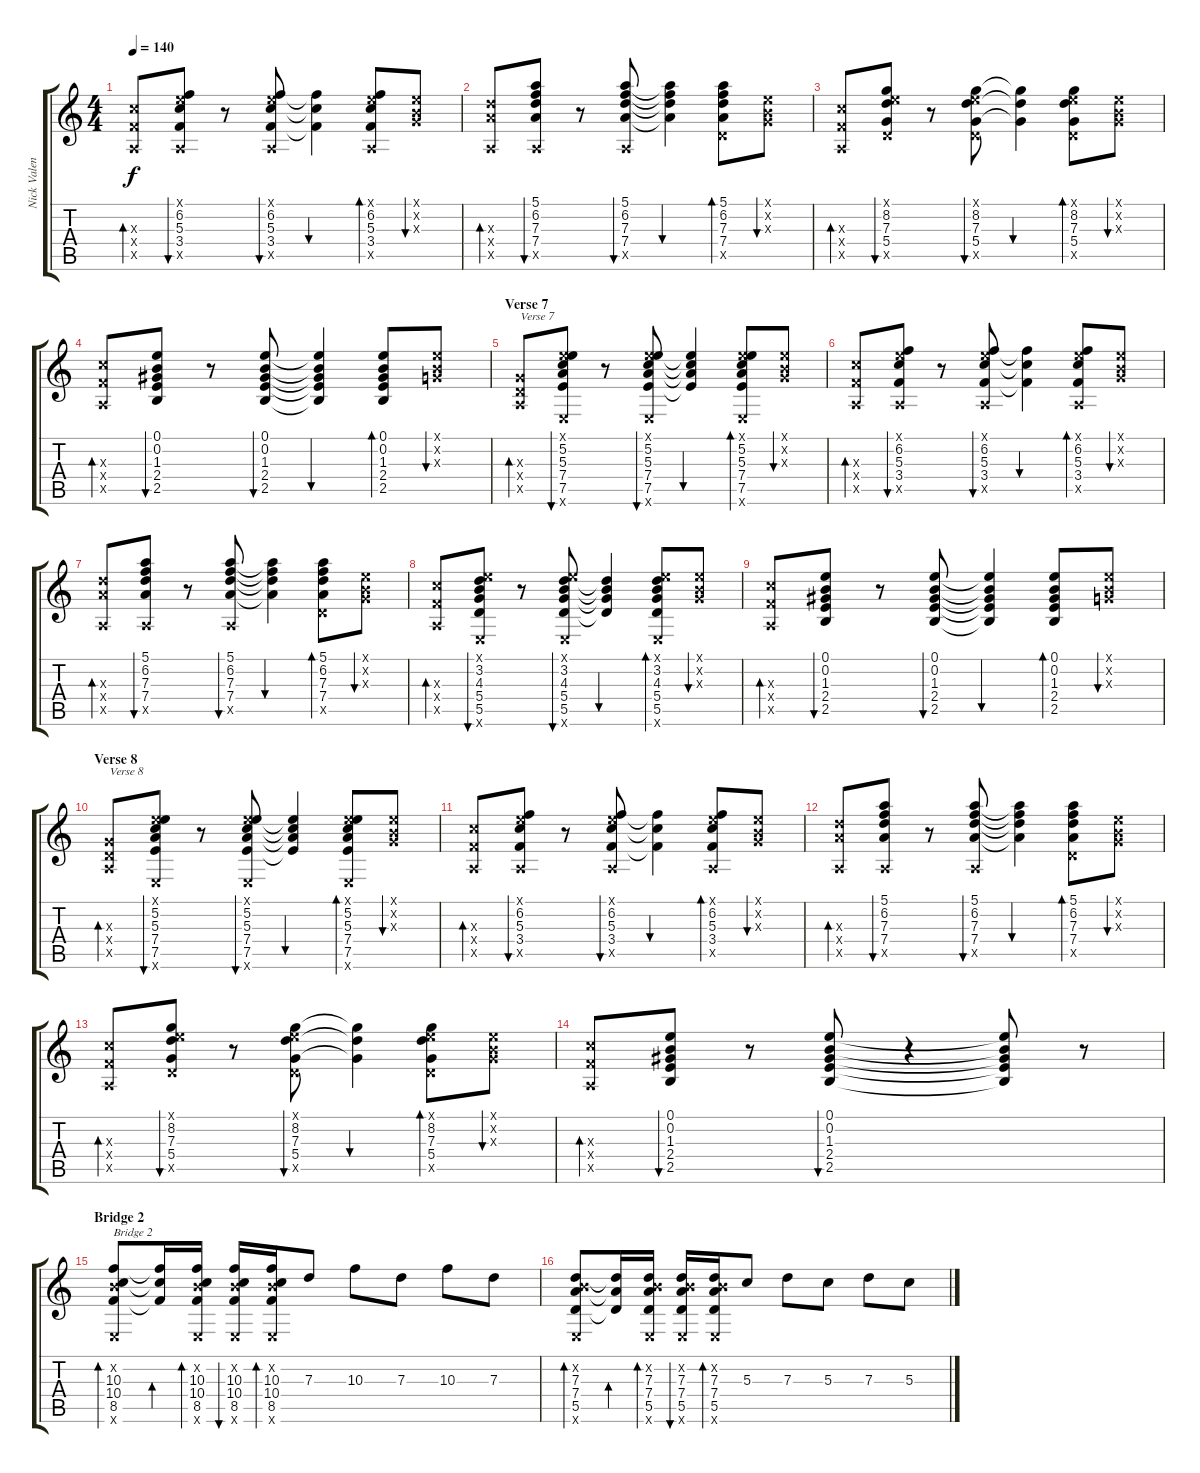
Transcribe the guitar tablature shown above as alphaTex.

\track ("Nick Valensi? (left)" "Nick Valen") {instrument electricguitarjazz}
\staff {score tabs}
\tuning (E4 B3 G3 D3 A2 E2) {hide}
\ts (4 4)
\tempo 140
\clef g2
\ks c
(5.3{x} 3.4{x} 0.5{x}).8{bd 60 dy f} (0.1{x} 6.2 5.3 3.4 0.5{x}).8{bu 60} r.8 (0.1{x} 6.2 5.3 3.4 0.5{x}).8{bu 60} (6.2{t} 5.3{t} 3.4{t}).4{bu 60} (0.1{x} 6.2 5.3 3.4 0.5{x}).8{bd 60} (0.1{x} 0.2{x} 0.3{x}).8{bu 60} |
(7.3{x} 7.4{x} 0.5{x}).8{bd 60} (5.1 6.2 7.3 7.4 0.5{x}).8{bu 60} r.8 (5.1 6.2 7.3 7.4 0.5{x}).8{bu 60} (5.1{t} 6.2{t} 7.3{t} 7.4{t}).4{bu 60} (5.1 6.2 7.3 7.4 5.5{x}).8{bd 60} (0.1{x} 0.2{x} 0.3{x}).8{bu 60} |
(5.3{x} 3.4{x} 0.5{x}).8{bd 60} (0.1{x} 8.2 7.3 5.4 5.5{x}).8{bu 60} r.8 (0.1{x} 8.2 7.3 5.4 5.5{x}).8{bu 60} (8.2{t} 7.3{t} 5.4{t}).4{bu 60} (0.1{x} 8.2 7.3 5.4 5.5{x}).8{bd 60} (0.1{x} 0.2{x} 0.3{x}).8{bu 60} |
(5.3{x} 3.4{x} 0.5{x}).8{bd 60} (0.1 0.2 1.3 2.4 2.5).8{bu 60} r.8 (0.1 0.2 1.3 2.4 2.5).8{bu 60} (0.1{t} 0.2{t} 1.3{t} 2.4{t} 2.5{t}).4{bu 60} (0.1 0.2 1.3 2.4 2.5).8{bd 60} (0.1{x} 0.2{x} 0.3{x}).8{bu 60} |
\section ("" "Verse 7")
(0.3{x} 0.4{x} 0.5{x}).8{bd 60 txt "Verse 7"} (0.1{x} 5.2 5.3 7.4 7.5 0.6{x}).8{bu 60} r.8 (0.1{x} 5.2 5.3 7.4 7.5 0.6{x}).8{bu 60} (5.2{t} 5.3{t} 7.4{t} 7.5{t}).4{bu 60} (0.1{x} 5.2 5.3 7.4 7.5 0.6{x}).8{bd 60} (0.1{x} 0.2{x} 0.3{x}).8{bu 60} |
(5.3{x} 3.4{x} 0.5{x}).8{bd 60} (0.1{x} 6.2 5.3 3.4 0.5{x}).8{bu 60} r.8 (0.1{x} 6.2 5.3 3.4 0.5{x}).8{bu 60} (6.2{t} 5.3{t} 3.4{t}).4{bu 60} (0.1{x} 6.2 5.3 3.4 0.5{x}).8{bd 60} (0.1{x} 0.2{x} 0.3{x}).8{bu 60} |
(7.3{x} 7.4{x} 0.5{x}).8{bd 60} (5.1 6.2 7.3 7.4 0.5{x}).8{bu 60} r.8 (5.1 6.2 7.3 7.4 0.5{x}).8{bu 60} (5.1{t} 6.2{t} 7.3{t} 7.4{t}).4{bu 60} (5.1 6.2 7.3 7.4 5.5{x}).8{bd 60} (0.1{x} 0.2{x} 0.3{x}).8{bu 60} |
(5.3{x} 3.4{x} 0.5{x}).8{bd 60} (0.1{x} 3.2 4.3 5.4 5.5 0.6{x}).8{bu 60} r.8 (0.1{x} 3.2 4.3 5.4 5.5 0.6{x}).8{bu 60} (3.2{t} 4.3{t} 5.4{t} 5.5{t}).4{bu 60} (0.1{x} 3.2 4.3 5.4 5.5 0.6{x}).8{bd 60} (0.1{x} 0.2{x} 0.3{x}).8{bu 60} |
(5.3{x} 3.4{x} 0.5{x}).8{bd 60} (0.1 0.2 1.3 2.4 2.5).8{bu 60} r.8 (0.1 0.2 1.3 2.4 2.5).8{bu 60} (0.1{t} 0.2{t} 1.3{t} 2.4{t} 2.5{t}).4{bu 60} (0.1 0.2 1.3 2.4 2.5).8{bd 60} (0.1{x} 0.2{x} 0.3{x}).8{bu 60} |
\section ("" "Verse 8")
(0.3{x} 0.4{x} 0.5{x}).8{bd 60 txt "Verse 8"} (0.1{x} 5.2 5.3 7.4 7.5 0.6{x}).8{bu 60} r.8 (0.1{x} 5.2 5.3 7.4 7.5 0.6{x}).8{bu 60} (5.2{t} 5.3{t} 7.4{t} 7.5{t}).4{bu 60} (0.1{x} 5.2 5.3 7.4 7.5 0.6{x}).8{bd 60} (0.1{x} 0.2{x} 0.3{x}).8{bu 60} |
(5.3{x} 3.4{x} 0.5{x}).8{bd 60} (0.1{x} 6.2 5.3 3.4 0.5{x}).8{bu 60} r.8 (0.1{x} 6.2 5.3 3.4 0.5{x}).8{bu 60} (6.2{t} 5.3{t} 3.4{t}).4{bu 60} (0.1{x} 6.2 5.3 3.4 0.5{x}).8{bd 60} (0.1{x} 0.2{x} 0.3{x}).8{bu 60} |
(7.3{x} 7.4{x} 0.5{x}).8{bd 60} (5.1 6.2 7.3 7.4 0.5{x}).8{bu 60} r.8 (5.1 6.2 7.3 7.4 0.5{x}).8{bu 60} (5.1{t} 6.2{t} 7.3{t} 7.4{t}).4{bu 60} (5.1 6.2 7.3 7.4 5.5{x}).8{bd 60} (0.1{x} 0.2{x} 0.3{x}).8{bu 60} |
(5.3{x} 3.4{x} 0.5{x}).8{bd 60} (0.1{x} 8.2 7.3 5.4 5.5{x}).8{bu 60} r.8 (0.1{x} 8.2 7.3 5.4 5.5{x}).8{bu 60} (8.2{t} 7.3{t} 5.4{t}).4{bu 60} (0.1{x} 8.2 7.3 5.4 5.5{x}).8{bd 60} (0.1{x} 0.2{x} 0.3{x}).8{bu 60} |
(5.3{x} 3.4{x} 0.5{x}).8{bd 60} (0.1 0.2 1.3 2.4 2.5).8{bu 60} r.8 (0.1 0.2 1.3 2.4 2.5).8{bu 60} r.4 (0.1{t} 0.2{t} 1.3{t} 2.4{t} 2.5{t}).8 r.8 |
\section ("" "Bridge 2")
(0.2{x} 10.3 10.4 8.5 0.6{x}).8{bd 30 txt "Bridge 2"} (10.3{t} 10.4{t} 8.5{t}).16{bd 30} (0.2{x} 10.3 10.4 8.5 0.6{x}).16{bd 30} (0.2{x} 10.3 10.4 8.5 0.6{x}).16{bu 30} (0.2{x} 10.3 10.4 8.5 0.6{x}).16{bd 30} 7.3.8 10.3.8 7.3.8 10.3.8 7.3.8 |
(0.2{x} 7.3 7.4 5.5 0.6{x}).8{bd 30} (7.3{t} 7.4{t} 5.5{t}).16{bd 30} (0.2{x} 7.3 7.4 5.5 0.6{x}).16{bd 30} (0.2{x} 7.3 7.4 5.5 0.6{x}).16{bu 30} (0.2{x} 7.3 7.4 5.5 0.6{x}).16{bd 30} 5.3.8 7.3.8 5.3.8 7.3.8 5.3.8
